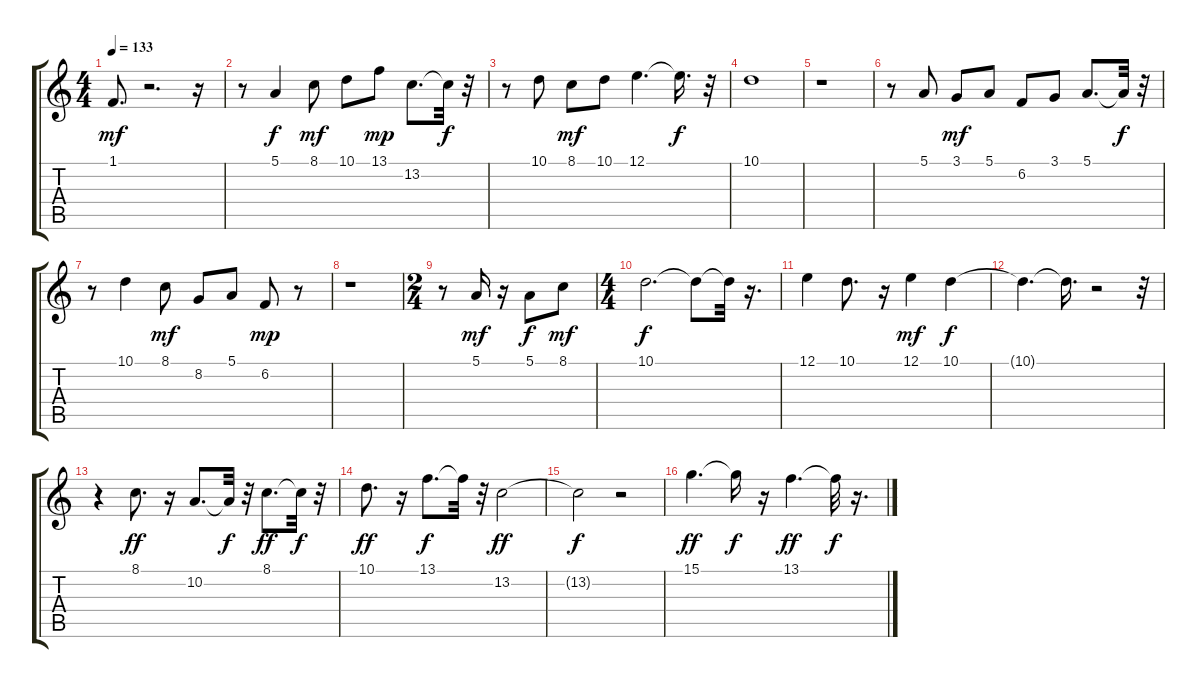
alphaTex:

\track "" {instrument flute}
\staff {score tabs}
\tuning (E4 B3 G3 D3 A2 E2) {hide}
\ts (4 4)
\tempo 133
\clef g2
\ks c
1.1.8{d dy mf} r.2{d} r.16 |
r.8 5.1.4{dy f} 8.1.8{dy mf} 10.1.8 13.1.8{dy mp} 13.2.8{d} 13.2{t}.32{dy f} r.32 |
r.8 10.1.8 8.1.8{dy mf} 10.1.8 12.1.4{d} 12.1{t}.16{d dy f} r.32 |
10.1.1 |
r.1 |
r.8 5.1.8 3.1.8{dy mf} 5.1.8 6.2.8 3.1.8 5.1.8{d} 5.1{t}.32{dy f} r.32 |
r.8 10.1.4 8.1.8{dy mf} 8.2.8 5.1.8 6.2.8{dy mp} r.8 |
r.1 |
\ts (2 4)
r.8 5.1.16{dy mf} r.16 5.1.8{dy f} 8.1.8{dy mf} |
\ts (4 4)
10.1.2{d dy f} 10.1{t}.8 10.1{t}.32 r.16{d} |
12.1.4 10.1.8{d} r.16 12.1.4{dy mf} 10.1.4{dy f} |
10.1{t}.4{d} 10.1{t}.16{d} r.2 r.32 |
r.4 8.1.8{d dy ff} r.16 10.2.8{d} 10.2{t}.32{dy f} r.32 8.1.8{d dy ff} 8.1{t}.32{dy f} r.32 |
10.1.8{d dy ff} r.16 13.1.8{d dy f} 13.1{t}.32 r.32 13.2.2{dy ff} |
13.2{t}.2{dy f} r.2 |
15.1.4{d txt "" dy ff} 15.1{t}.16{dy f} r.16 13.1.4{d dy ff} 13.1{t}.32{dy f} r.16{d}
